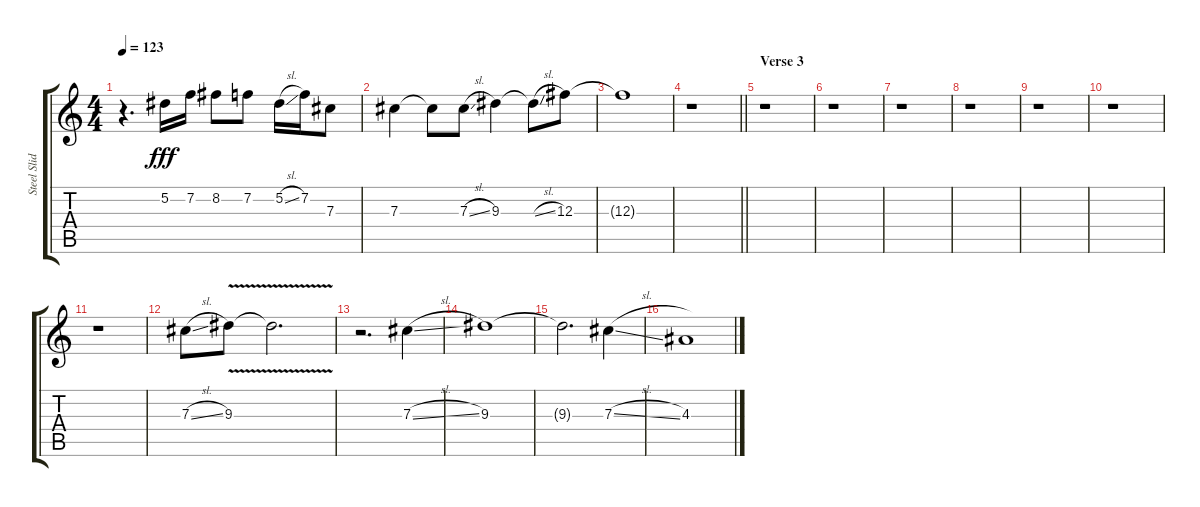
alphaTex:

\track ("Steel Slide Guitar" "Steel Slid") {instrument banjo}
\staff {score tabs}
\tuning (Eb4 Bb3 Gb3 Db3 Ab2 Eb2) {hide}
\displaytranspose 12
\ts (4 4)
\tempo 123
\clef g2
\ks c
r.4{d dy fff} 5.2.16 7.2.16 8.2.8 7.2.8 5.2{sl}.16 7.2.16 7.3.8 |
7.3.4 7.3{t}.8 7.3{sl}.8 9.3.4 9.3{sl t}.8 12.3.8 |
12.3{t}.1 |
\barLineRight lightlight
r.1 |
\section ("" "Verse 3")
r.1 |
r.1 |
r.1 |
r.1 |
r.1 |
r.1 |
r.1 |
7.3{sl}.8 9.3{v}.8 9.3{t}.2{d} |
r.2{d} 7.3{sl}.4 |
9.3.1 |
9.3{t}.2{d} 7.3{sl}.4 |
4.3.1
